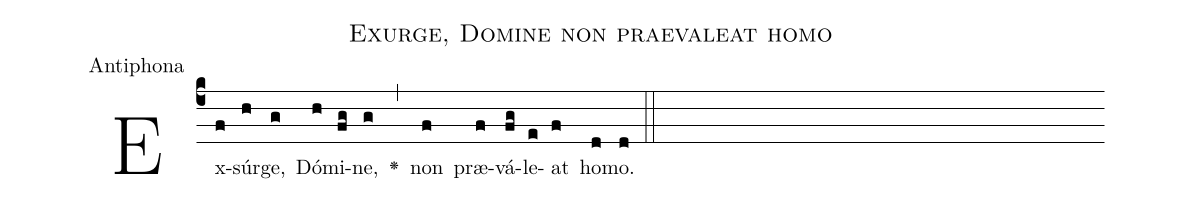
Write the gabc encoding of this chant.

name:Exurge, Domine non praevaleat homo;
office-part:Antiphona;
%%
(c4)Ex(f)súr(h)ge,(g) Dó(h)mi(fg)ne,(g) <v>\greheightstar</v>(,)
non(f) præ(f)vá(fg)le(e)at(f) ho(d)mo.(d) (::)
